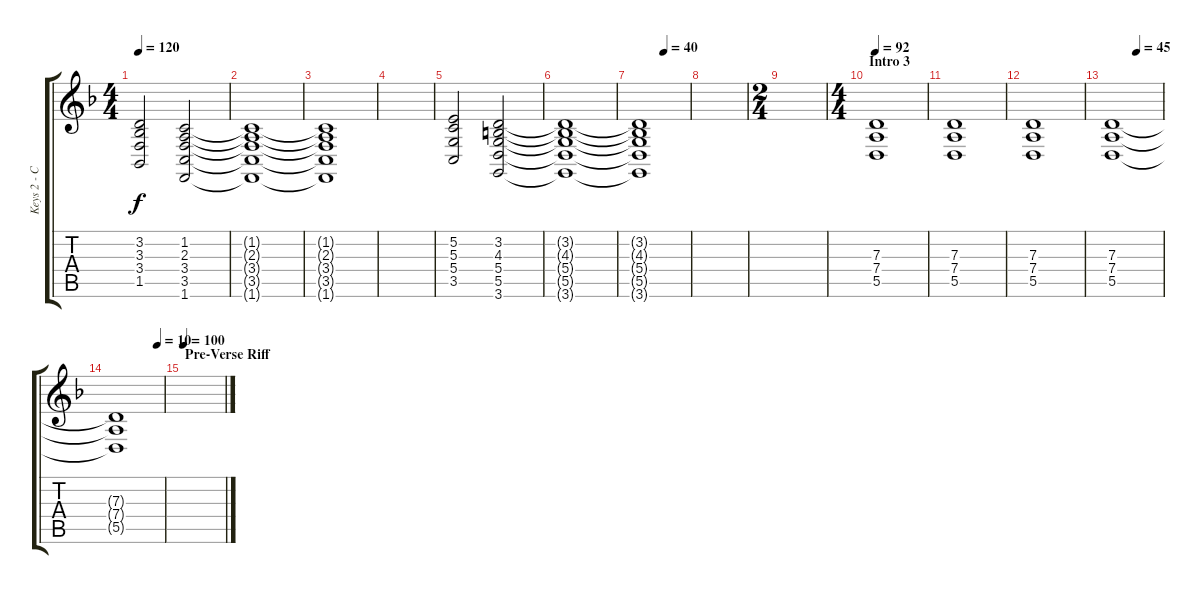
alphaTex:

\track ("Keys 2 - Chris Caffery" "Keys 2 - C") {instrument stringensemble1}
\staff {score tabs}
\tuning (E4 B3 G3 D3 A2 E2) {hide}
\ts (4 4)
\tempo 120
\clef g2
\ks f
(3.2 3.3 3.4 1.5).2{dy f volume 12} (1.2 2.3 3.4 3.5 1.6).2 |
(1.2{t} 2.3{t} 3.4{t} 3.5{t} 1.6{t}).1{volume 0} |
(1.2{t} 2.3{t} 3.4{t} 3.5{t} 1.6{t}).1 |
|
(5.2 5.3 5.4 3.5).2{volume 12} (3.2 4.3 5.4 5.5 3.6).2 |
(3.2{t} 4.3{t} 5.4{t} 5.5{t} 3.6{t}).1{volume 0} |
\tempo (40 0.5)
(3.2{t} 4.3{t} 5.4{t} 5.5{t} 3.6{t}).1 |
|
\ts (2 4)
|
\ts (4 4)
\section ("" "Intro 3")
\tempo 92
(7.3 7.4 5.5).1{volume 12} |
(7.3 7.4 5.5).1 |
(7.3 7.4 5.5).1 |
\tempo (45 0.5)
(7.3 7.4 5.5).1{volume 7} |
\tempo (10 0.875)
(7.3{t} 7.4{t} 5.5{t}).1 |
\section ("" "Pre-Verse Riff")
\tempo 100
